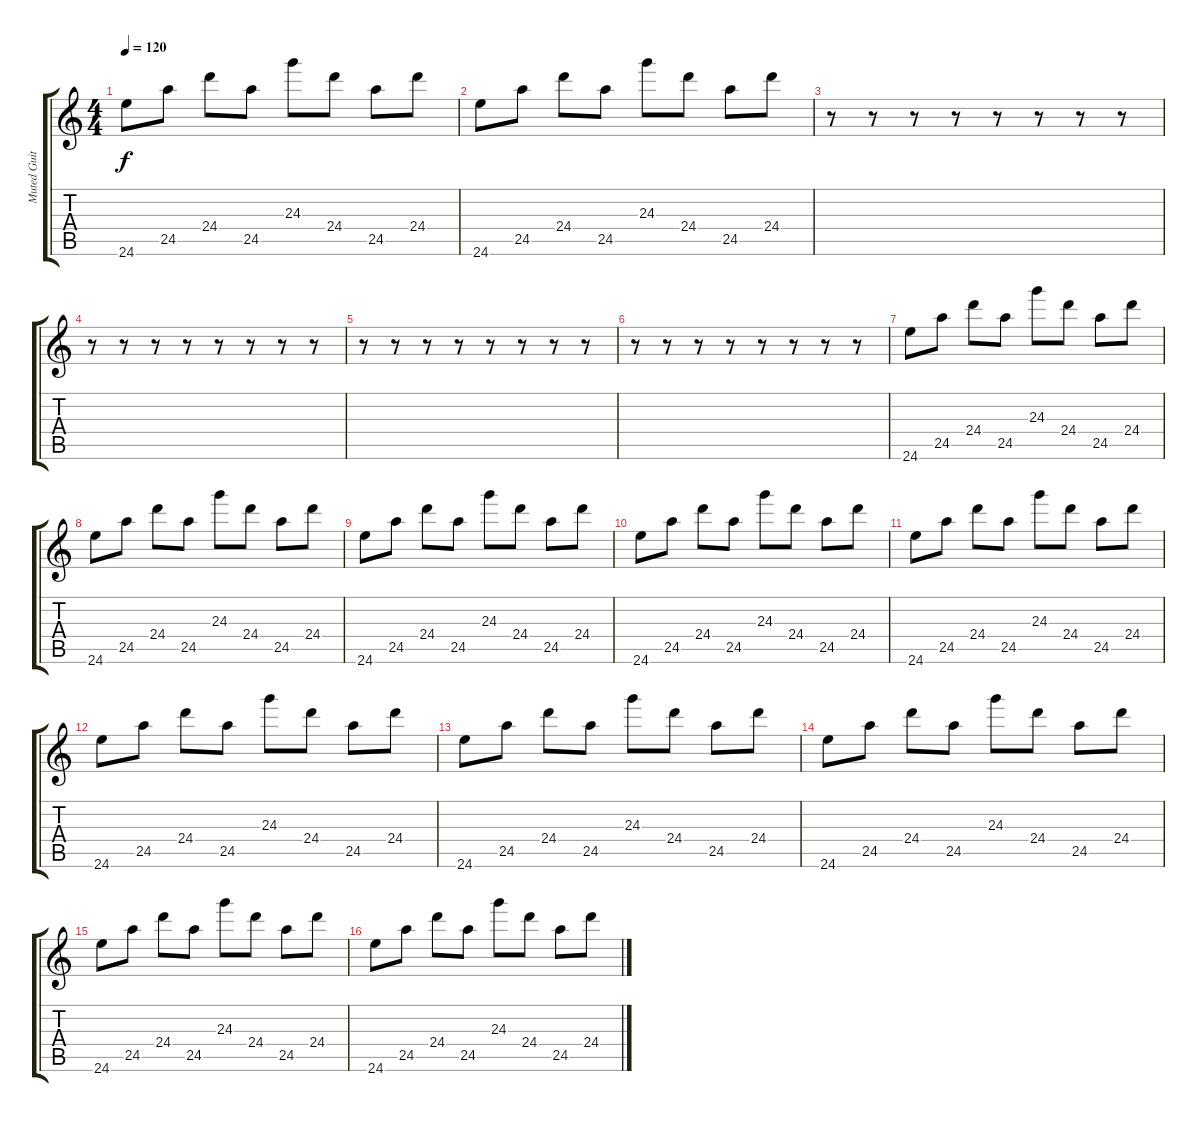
\track ("Muted Guitar" "Muted Guit") {instrument electricguitarmuted}
\staff {score tabs}
\tuning (E4 B3 G3 D3 A2 E2) {hide}
\ts (4 4)
\tempo 120
\clef g2
\ks c
24.6.8{dy f} 24.5.8 24.4.8 24.5.8 24.3.8 24.4.8 24.5.8 24.4.8 |
24.6.8 24.5.8 24.4.8 24.5.8 24.3.8 24.4.8 24.5.8 24.4.8 |
r.8 r.8 r.8 r.8 r.8 r.8 r.8 r.8 |
r.8 r.8 r.8 r.8 r.8 r.8 r.8 r.8 |
r.8 r.8 r.8 r.8 r.8 r.8 r.8 r.8 |
r.8 r.8 r.8 r.8 r.8 r.8 r.8 r.8 |
24.6.8 24.5.8 24.4.8 24.5.8 24.3.8 24.4.8 24.5.8 24.4.8 |
24.6.8 24.5.8 24.4.8 24.5.8 24.3.8 24.4.8 24.5.8 24.4.8 |
24.6.8 24.5.8 24.4.8 24.5.8 24.3.8 24.4.8 24.5.8 24.4.8 |
24.6.8 24.5.8 24.4.8 24.5.8 24.3.8 24.4.8 24.5.8 24.4.8 |
24.6.8 24.5.8 24.4.8 24.5.8 24.3.8 24.4.8 24.5.8 24.4.8 |
24.6.8 24.5.8 24.4.8 24.5.8 24.3.8 24.4.8 24.5.8 24.4.8 |
24.6.8 24.5.8 24.4.8 24.5.8 24.3.8 24.4.8 24.5.8 24.4.8 |
24.6.8 24.5.8 24.4.8 24.5.8 24.3.8 24.4.8 24.5.8 24.4.8 |
24.6.8 24.5.8 24.4.8 24.5.8 24.3.8 24.4.8 24.5.8 24.4.8 |
24.6.8 24.5.8 24.4.8 24.5.8 24.3.8 24.4.8 24.5.8 24.4.8
